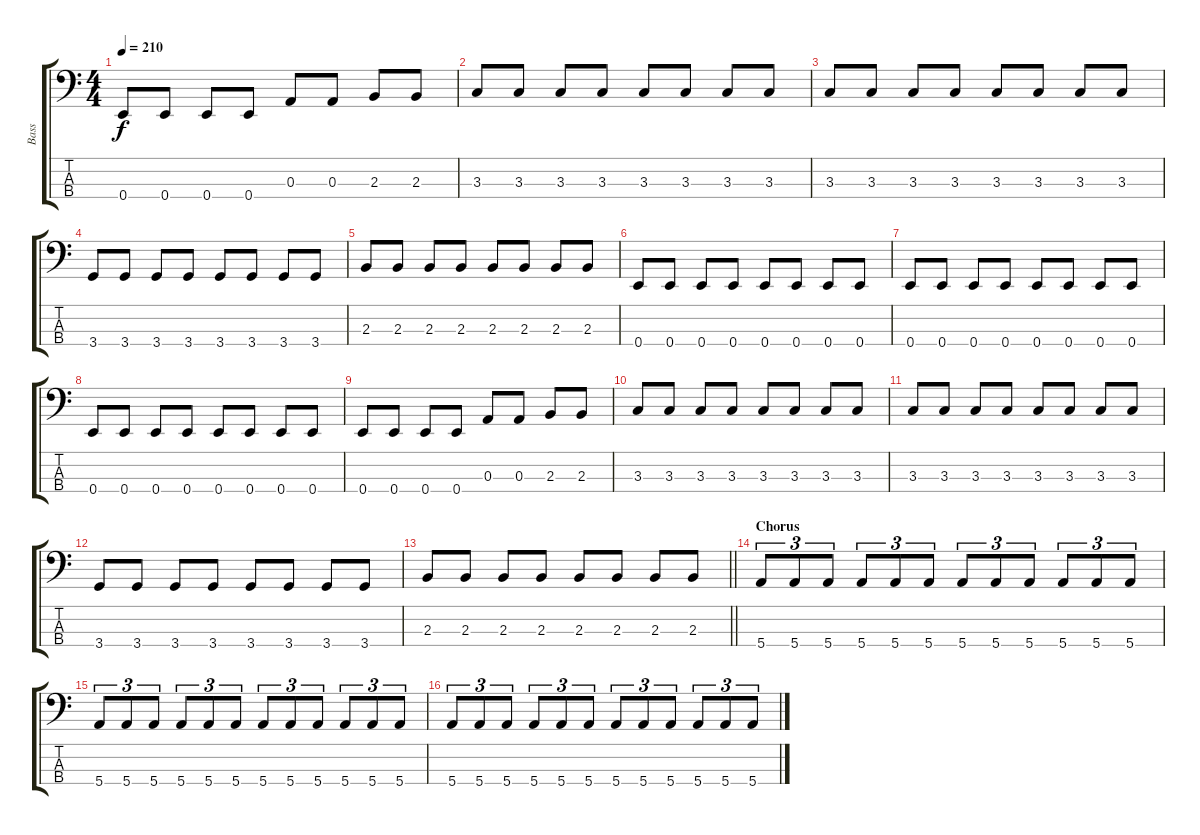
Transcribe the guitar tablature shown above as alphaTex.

\track ("Bass" "Bass") {instrument electricbasspick}
\staff {score tabs}
\tuning (G2 D2 A1 E1) {hide}
\ts (4 4)
\tempo 210
\clef f4
\ks c
0.4.8{dy f} 0.4.8 0.4.8 0.4.8 0.3.8 0.3.8 2.3.8 2.3.8 |
3.3.8 3.3.8 3.3.8 3.3.8 3.3.8 3.3.8 3.3.8 3.3.8 |
3.3.8 3.3.8 3.3.8 3.3.8 3.3.8 3.3.8 3.3.8 3.3.8 |
3.4.8 3.4.8 3.4.8 3.4.8 3.4.8 3.4.8 3.4.8 3.4.8 |
2.3.8 2.3.8 2.3.8 2.3.8 2.3.8 2.3.8 2.3.8 2.3.8 |
0.4.8 0.4.8 0.4.8 0.4.8 0.4.8 0.4.8 0.4.8 0.4.8 |
0.4.8 0.4.8 0.4.8 0.4.8 0.4.8 0.4.8 0.4.8 0.4.8 |
0.4.8 0.4.8 0.4.8 0.4.8 0.4.8 0.4.8 0.4.8 0.4.8 |
0.4.8 0.4.8 0.4.8 0.4.8 0.3.8 0.3.8 2.3.8 2.3.8 |
3.3.8 3.3.8 3.3.8 3.3.8 3.3.8 3.3.8 3.3.8 3.3.8 |
3.3.8 3.3.8 3.3.8 3.3.8 3.3.8 3.3.8 3.3.8 3.3.8 |
3.4.8 3.4.8 3.4.8 3.4.8 3.4.8 3.4.8 3.4.8 3.4.8 |
\barLineRight lightlight
2.3.8 2.3.8 2.3.8 2.3.8 2.3.8 2.3.8 2.3.8 2.3.8 |
\section ("" "Chorus")
5.4.8{tu (3 2)} 5.4.8{tu (3 2)} 5.4.8{tu (3 2)} 5.4.8{tu (3 2)} 5.4.8{tu (3 2)} 5.4.8{tu (3 2)} 5.4.8{tu (3 2)} 5.4.8{tu (3 2)} 5.4.8{tu (3 2)} 5.4.8{tu (3 2)} 5.4.8{tu (3 2)} 5.4.8{tu (3 2)} |
5.4.8{tu (3 2)} 5.4.8{tu (3 2)} 5.4.8{tu (3 2)} 5.4.8{tu (3 2)} 5.4.8{tu (3 2)} 5.4.8{tu (3 2)} 5.4.8{tu (3 2)} 5.4.8{tu (3 2)} 5.4.8{tu (3 2)} 5.4.8{tu (3 2)} 5.4.8{tu (3 2)} 5.4.8{tu (3 2)} |
5.4.8{tu (3 2)} 5.4.8{tu (3 2)} 5.4.8{tu (3 2)} 5.4.8{tu (3 2)} 5.4.8{tu (3 2)} 5.4.8{tu (3 2)} 5.4.8{tu (3 2)} 5.4.8{tu (3 2)} 5.4.8{tu (3 2)} 5.4.8{tu (3 2)} 5.4.8{tu (3 2)} 5.4.8{tu (3 2)}
